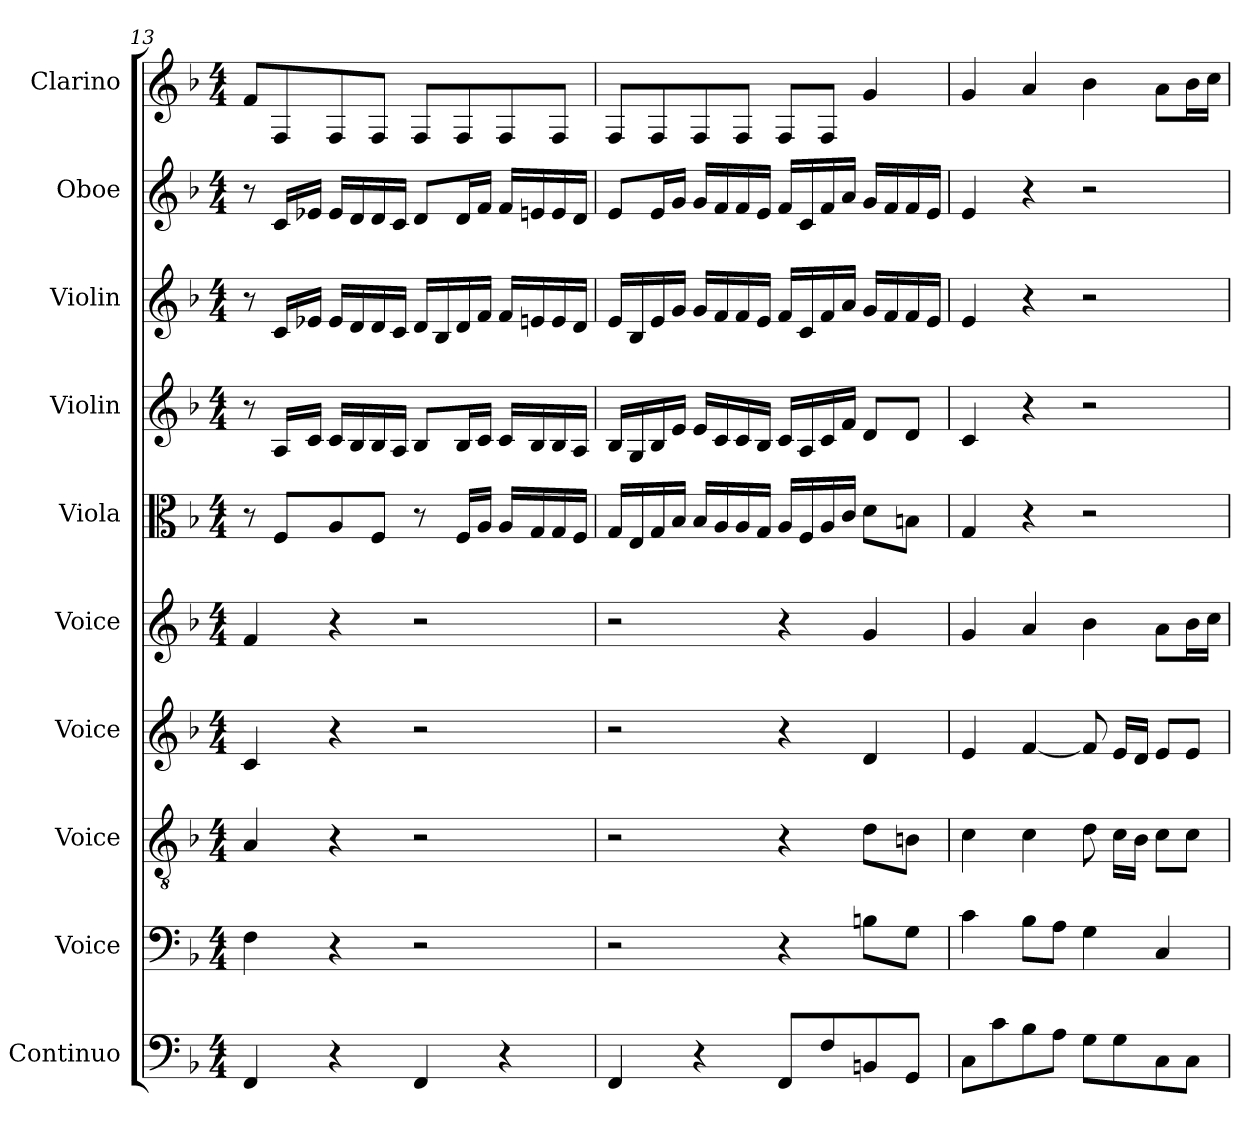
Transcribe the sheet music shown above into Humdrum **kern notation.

**kern	**kern	**kern	**kern	**kern	**kern	**kern	**kern	**kern	**kern
*part10	*part9	*part8	*part7	*part6	*part5	*part4	*part3	*part2	*part1
*staff10	*staff9	*staff8	*staff7	*staff6	*staff5	*staff4	*staff3	*staff2	*staff1
*I"Continuo	*I"Voice	*I"Voice	*I"Voice	*I"Voice	*I"Viola	*I"Violin	*I"Violin	*I"Oboe	*I"Clarino
*I'Cont.	*I'V	*I'V	*I'V	*I'V	*I'Vla.	*I'Vln.	*I'Vln.	*I'Ob.	*I'Clar.
*clefF4	*clefF4	*clefGv2	*clefG2	*clefG2	*clefC3	*clefG2	*clefG2	*clefG2	*clefG2
*	*	*	*	*	*	*	*	*	*ITrd1c2
*k[b-]	*k[b-]	*k[b-]	*k[b-]	*k[b-]	*k[b-]	*k[b-]	*k[b-]	*k[b-]	*k[b-e-a-]
*M4/4	*M4/4	*M4/4	*M4/4	*M4/4	*M4/4	*M4/4	*M4/4	*M4/4	*M4/4
=13	=13	=13	=13	=13	=13	=13	=13	=13	=13
4FF	4F	4A	4c	4f	8r	8r	8r	8r	8e-L
.	.	.	.	.	8FL	16ALL	16cLL	16cLL	8E-
.	.	.	.	.	.	16cJJ	16e-XJJ	16e-XJJ	.
4r	4r	4r	4r	4r	8A	16cLL	16e-LL	16e-LL	8E-
.	.	.	.	.	.	16B-	16d	16d	.
.	.	.	.	.	8FJ	16B-	16d	16d	8E-J
.	.	.	.	.	.	16AJJ	16cJJ	16cJJ	.
4FF	2r	2r	2r	2r	8r	8B-L	16dLL	8dL	8E-L
.	.	.	.	.	.	.	16B-	.	.
.	.	.	.	.	16FLL	16B-L	16d	16dL	8E-
.	.	.	.	.	16AJJ	16cJJ	16fJJ	16fJJ	.
4r	.	.	.	.	16ALL	16cLL	16fLL	16fLL	8E-
.	.	.	.	.	16G	16B-	16en	16en	.
.	.	.	.	.	16G	16B-	16e	16e	8E-J
.	.	.	.	.	16FJJ	16AJJ	16dJJ	16dJJ	.
=14	=14	=14	=14	=14	=14	=14	=14	=14	=14
4FF	2r	2r	2r	2r	16GLL	16B-LL	16eLL	8eL	8E-L
.	.	.	.	.	16E	16G	16B-	.	.
.	.	.	.	.	16G	16B-	16e	16eL	8E-
.	.	.	.	.	16B-JJ	16eJJ	16gJJ	16gJJ	.
4r	.	.	.	.	16B-LL	16eLL	16gLL	16gLL	8E-
.	.	.	.	.	16A	16c	16f	16f	.
.	.	.	.	.	16A	16c	16f	16f	8E-J
.	.	.	.	.	16GJJ	16B-JJ	16eJJ	16eJJ	.
8FFL	4r	4r	4r	4r	16ALL	16cLL	16fLL	16fLL	8E-L
.	.	.	.	.	16F	16A	16c	16c	.
8F	.	.	.	.	16A	16c	16f	16f	8E-J
.	.	.	.	.	16cJJ	16fJJ	16aJJ	16aJJ	.
8BBn	8BnL	8dL	4d	4g	8dL	8dL	16gLL	16gLL	4f
.	.	.	.	.	.	.	16f	16f	.
8GGJ	8GJ	8BnJ	.	.	8BnJ	8dJ	16f	16f	.
.	.	.	.	.	.	.	16eJJ	16eJJ	.
=15	=15	=15	=15	=15	=15	=15	=15	=15	=15
8CL	4c	4c	4e	4g	4G	4c	4e	4e	4f
8c	.	.	.	.	.	.	.	.	.
8B-	8B-L	4c	[4f	4a	4r	4r	4r	4r	4g
8AJ	8AJ	.	.	.	.	.	.	.	.
8GL	4G	8d	8f]	4b-	2r	2r	2r	2r	4a-
8G	.	16cLL	16eLL	.	.	.	.	.	.
.	.	16B-JJ	16dJJ	.	.	.	.	.	.
8C	4C	8cL	8eL	8aL	.	.	.	.	8gL
8CJ	.	8cJ	8eJ	16b-L	.	.	.	.	16a-L
.	.	.	.	16ccJJ	.	.	.	.	16b-JJ
=	=	=	=	=	=	=	=	=	=
*-	*-	*-	*-	*-	*-	*-	*-	*-	*-
